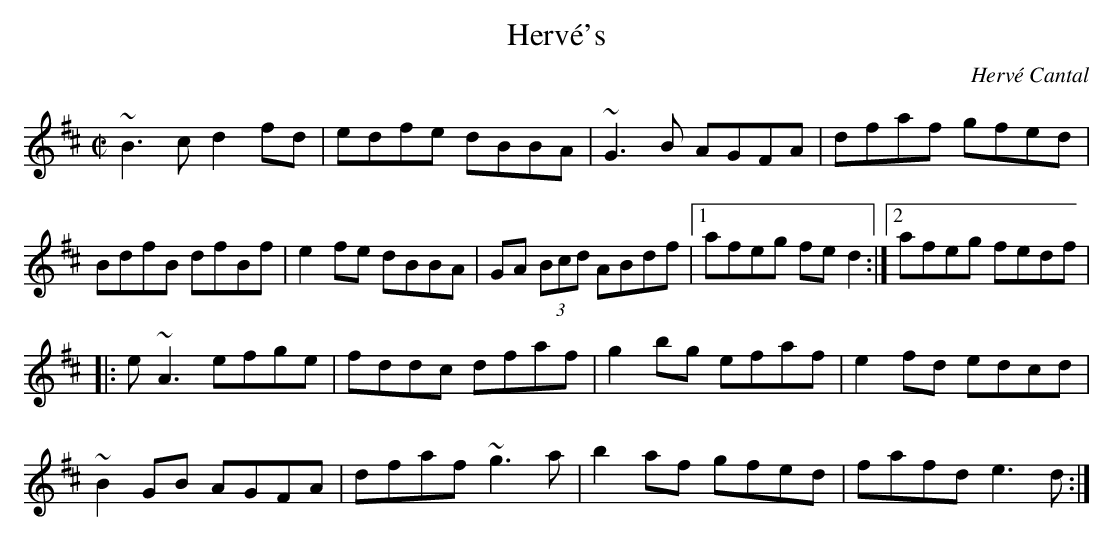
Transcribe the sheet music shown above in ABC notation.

X:1
T:Hervé's
M:C|
L:1/8
C:Hervé Cantal
K:BMin
~B3c d2fd|edfe dBBA|~G3B AGFA|dfaf gfed|
!BdfB dfBf|e2fe dBBA|GA (3Bcd ABdf|1afeg fed2:|2afeg fedf|
!|:e~A3 efge|fddc dfaf|g2bg efaf|e2fd edcd|
!~B2GB AGFA|dfaf ~g3a|b2af gfed|fafd e3d:|
